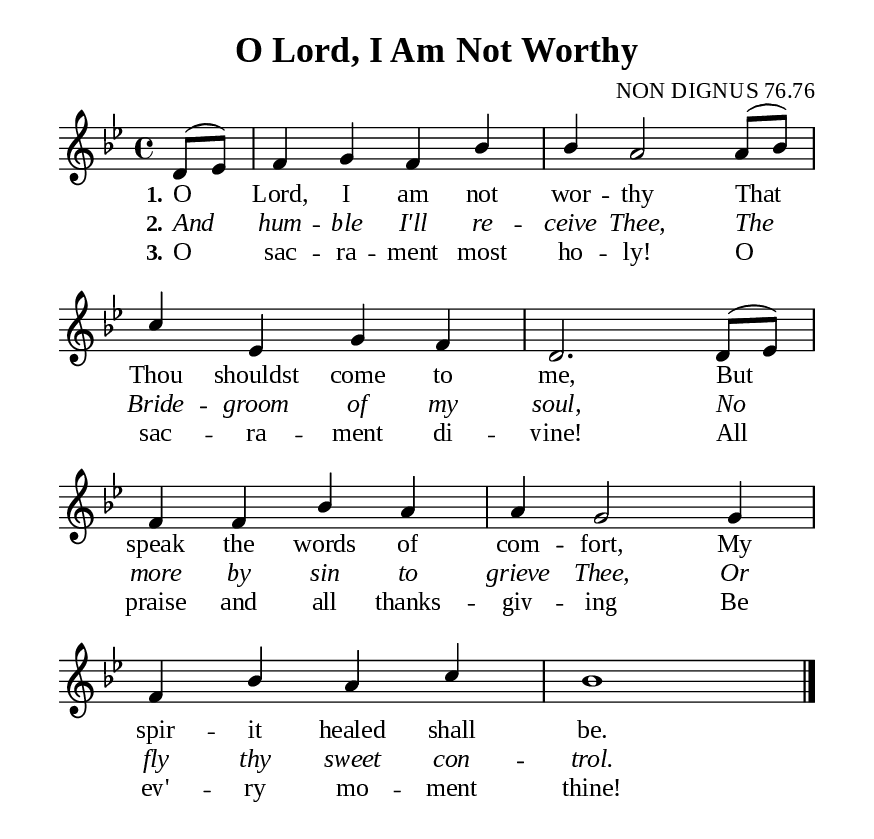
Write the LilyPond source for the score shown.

\version "2.18.2"

\header {
  title = "O Lord, I Am Not Worthy"
  composer = "NON DIGNUS 76.76"
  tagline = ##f
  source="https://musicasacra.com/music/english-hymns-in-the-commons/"
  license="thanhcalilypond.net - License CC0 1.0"
}

global= {
  \key bes \major
  \time 4/4
  \override Score.BarNumber.break-visibility = ##(#f #f #f)
  \override Lyrics.LyricSpace.minimum-distance = #3.0
}

\paper {
  #(set-paper-size "a5")
  top-margin = 10\mm
  bottom-margin = 10\mm
  left-margin = 10\mm
  right-margin = 10\mm
  indent = #0
  #(define fonts
	 (make-pango-font-tree "Liberation Serif"
	 		       "Liberation Serif"
			       "Liberation Serif"
			       (/ 20 20)))
  system-system-spacing = #'((basic-distance . 3) (padding . 3))
}

printItalic = \with {
  \override LyricText.font-shape = #'italic
}

% Verse music
musicVerseSoprano = \relative c' {
  \partial 4 d8 (ees) |
  %{	01	%} f4 g f bes |
  %{	02	%} bes a2 a8 (bes) |
  %{	03	%} c4 ees, g f |
  %{	04	%} d2. d8 (ees) |
  %{	05	%} f4 f bes a |
  %{	06	%} a g2 g4 |
  %{	07	%} f bes a c |
  %{	08	%} bes1 \bar "|."
}

% Verse lyrics
verseOne = \lyricmode {
  \set stanza = #"1."
  O Lord, I am not wor -- thy
  That Thou shouldst come to me,
  But speak the words of com -- fort,
  My spir -- it healed shall be.
}

verseTwo = \lyricmode {
  \set stanza = #"2."
  And hum -- ble I'll re -- ceive Thee,
  The Bride -- groom of my soul,
  No more by sin to grieve Thee,
  Or fly thy sweet con -- trol.
}

verseThree = \lyricmode {
  \set stanza = #"3."
  O sac -- ra -- ment most ho -- ly!
  O sac -- ra -- ment di -- vine!
  All praise and all thanks -- giv -- ing
  Be ev' -- ry mo -- ment thine!
}

% Layout
\score {
    \new ChoirStaff <<
      \new Staff <<
        \clef "treble"
        \new Voice = "sopranos" { \global \stemUp \slurUp \musicVerseSoprano }
      >>
      \new Lyrics \lyricsto sopranos \verseOne
      \new Lyrics \printItalic \lyricsto sopranos \verseTwo
      \new Lyrics \lyricsto sopranos \verseThree
    >>
}
